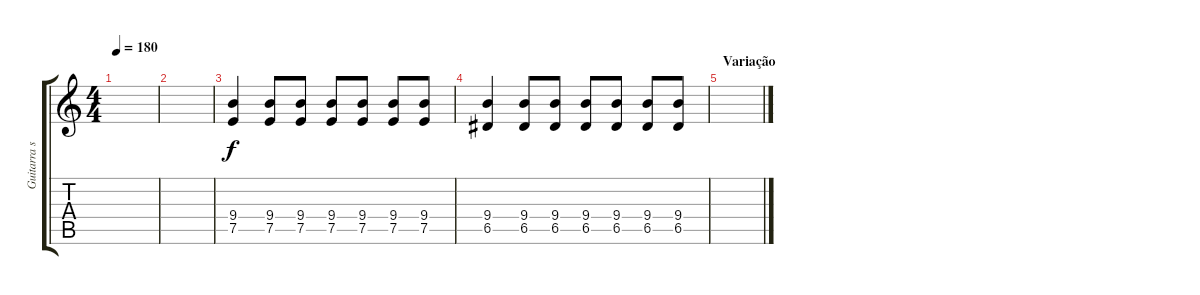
\track ("Guitarra solo" "Guitarra s") {instrument distortionguitar}
\staff {score tabs}
\tuning (E4 B3 G3 D3 A2 E2) {hide}
\ts (4 4)
\tempo 180
\clef g2
\ks c
|
|
(9.4 7.5).4 (9.4 7.5).8 (9.4 7.5).8 (9.4 7.5).8 (9.4 7.5).8 (9.4 7.5).8 (9.4 7.5).8 |
(9.4 6.5).4 (9.4 6.5).8 (9.4 6.5).8 (9.4 6.5).8 (9.4 6.5).8 (9.4 6.5).8 (9.4 6.5).8 |
\section ("" "Variação")
